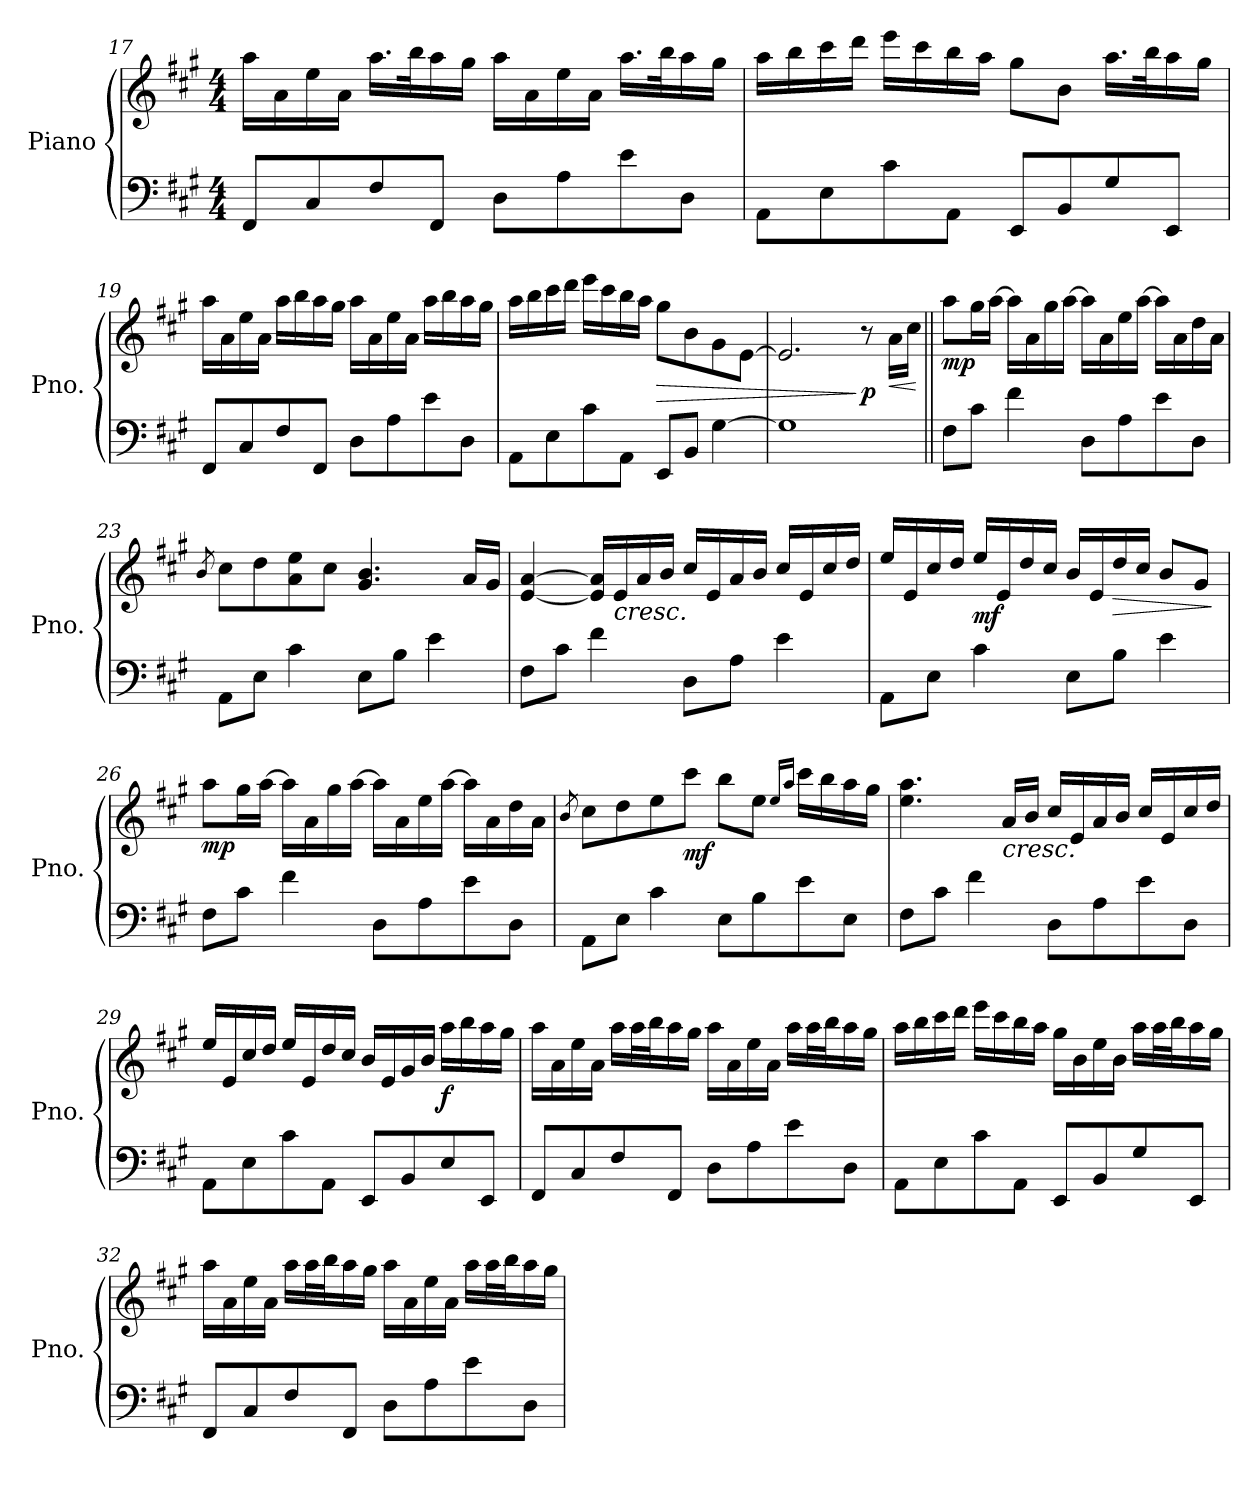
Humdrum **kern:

**kern	**kern	**dynam
*part1	*part1	*part1
*staff2	*staff1	*staff1/2
*I"Piano	*	*
*I'Pno.	*	*
*clefF4	*clefG2	*
*k[f#c#g#]	*k[f#c#g#]	*
*M4/4	*M4/4	*
=17	=17	=17
8FF#/L	16aa\LL	.
.	16a\	.
8C#/	16ee\	.
.	16a\JJ	.
8F#/	16.aa\LL	.
.	32bb\K	.
8FF#/J	16aa\	.
.	16gg#\JJ	.
8D\L	16aa\LL	.
.	16a\	.
8A\	16ee\	.
.	16a\JJ	.
8e\	16.aa\LL	.
.	32bb\K	.
8D\J	16aa\	.
.	16gg#\JJ	.
!!LO:LB:g=z
=18	=18	=18
8AA\L	16aa\LL	.
.	16bb\	.
8E\	16ccc#\	.
.	16ddd\JJ	.
8c#\	16eee\LL	.
.	16ccc#\	.
8AA\J	16bb\	.
.	16aa\JJ	.
8EE/L	8gg#\L	.
8BB/	8b\J	.
8G#/	16.aa\LL	.
.	32bb\K	.
8EE/J	16aa\	.
.	16gg#\JJ	.
=19	=19	=19
8FF#/L	16aa\LL	.
.	16a\	.
8C#/	16ee\	.
.	16a\JJ	.
8F#/	16aa\LL	.
.	16bb\	.
8FF#/J	16aa\	.
.	16gg#\JJ	.
8D\L	16aa\LL	.
.	16a\	.
8A\	16ee\	.
.	16a\JJ	.
8e\	16aa\LL	.
.	16bb\	.
8D\J	16aa\	.
.	16gg#\JJ	.
!!LO:LB:g=z
=20	=20	=20
8AA\L	16aa\LL	.
.	16bb\	.
8E\	16ccc#\	.
.	16ddd\JJ	.
8c#\	16eee\LL	.
.	16ccc#\	.
8AA\J	16bb\	.
.	16aa\JJ	.
!	!	!LO:HP:b
8EE/L	8gg#\L	>
8BB/J	8b\	.
[4G#\	8g#\	.
.	[8e\J	.
=21	=21	=21
1G#]	2.e/]	.
!	!	!LO:DY:n=1:b
.	8r	] p
!	!	!LO:HP:b
.	16a\LL	<
.	16cc#\JJ	.
.	.	[
=22||	=22||	=22||
!	!	!LO:DY:b
8F#\L	8aa\L	mp
8c#\J	16gg#\L	.
.	[16aa\JJ	.
4f#\	16aa\LL]	.
.	16a\	.
.	16gg#\	.
.	[16aa\JJ	.
8D\L	16aa\LL]	.
.	16a\	.
8A\	16ee\	.
.	[16aa\JJ	.
8e\	16aa\LL]	.
.	16a\	.
8D\J	16dd\	.
.	16a\JJ	.
!!LO:LB:g=z
=23	=23	=23
.	8qb/	.
8AA\L	8cc#\L	.
8E\J	8dd\	.
4c#\	8a\ 8ee\	.
.	8cc#\J	.
8E\L	4.g#/ 4.b/	.
8B\J	.	.
4e\	.	.
.	16a/LL	.
.	16g#/JJ	.
=24	=24	=24
8F#\L	[4e/ [4a/	.
8c#\J	.	.
4f#\	16e/] 16a/]LL	.
!	!	!LO:HP:b
.	16e/	<
.	16a/	.
.	16b/JJ	.
8D\L	16cc#/LL	.
.	16e/	.
8A\J	16a/	.
.	16b/JJ	.
4e\	16cc#/LL	.
.	16e/	.
.	16cc#/	.
.	16dd/JJ	.
=25	=25	=25
8AA\L	16ee/LL	.
.	16e/	.
8E\J	16cc#/	.
.	16dd/JJ	.
!	!	!LO:DY:b
4c#\	16ee/LL	mf
.	16e/	[
.	16dd/	.
.	16cc#/JJ	.
8E\L	16b/LL	.
.	16e/	.
!	!	!LO:HP:b
8B\J	16dd/	>
.	16cc#/JJ	.
4e\	8b/L	.
.	8g#/J	.
.	.	]
!!LO:LB:g=z
=26	=26	=26
!	!	!LO:DY:b
8F#\L	8aa\L	mp
8c#\J	16gg#\L	.
.	[16aa\JJ	.
4f#\	16aa\LL]	.
.	16a\	.
.	16gg#\	.
.	[16aa\JJ	.
8D\L	16aa\LL]	.
.	16a\	.
8A\	16ee\	.
.	[16aa\JJ	.
8e\	16aa\LL]	.
.	16a\	.
8D\J	16dd\	.
.	16a\JJ	.
=27	=27	=27
.	8qb/	.
8AA\L	8cc#\L	.
8E\J	8dd\	.
4c#\	8ee\	.
!	!	!LO:DY:b
.	8ccc#\J	mf
8E\L	8bb\L	.
8B\	8ee\J	.
.	16qee/LL	.
.	16qaa/JJ	.
8e\	16ccc#\LL	.
.	16bb\	.
8E\J	16aa\	.
.	16gg#\JJ	.
=28	=28	=28
8F#\L	4.ee\ 4.aa\	.
8c#\J	.	.
4f#\	.	.
!	!	!LO:HP:b
.	16a/LL	<
.	16b/JJ	.
8D\L	16cc#/LL	.
.	16e/	.
8A\	16a/	.
.	16b/JJ	.
8e\	16cc#/LL	.
.	16e/	.
8D\J	16cc#/	.
.	16dd/JJ	.
!!LO:PB:g=z
=29	=29	=29
8AA\L	16ee/LL	.
.	16e/	.
8E\	16cc#/	.
.	16dd/JJ	.
8c#\	16ee/LL	.
.	16e/	.
8AA\J	16dd/	.
.	16cc#/JJ	.
8EE/L	16b/LL	.
.	16e/	.
8BB/	16g#/	.
.	16b/JJ	.
!	!	!LO:DY:b
8E/	16aa\LL	f
.	16bb\	[
8EE/J	16aa\	.
.	16gg#\JJ	.
=30	=30	=30
8FF#/L	16aa\LL	.
.	16a\	.
8C#/	16ee\	.
.	16a\JJ	.
8F#/	16aa\LL	.
.	32aa\L	.
.	32bb\J	.
8FF#/J	16aa\	.
.	16gg#\JJ	.
8D\L	16aa\LL	.
.	16a\	.
8A\	16ee\	.
.	16a\JJ	.
8e\	16aa\LL	.
.	32aa\L	.
.	32bb\J	.
8D\J	16aa\	.
.	16gg#\JJ	.
!!LO:PB:g=z
=31	=31	=31
8AA\L	16aa\LL	.
.	16bb\	.
8E\	16ccc#\	.
.	16ddd\JJ	.
8c#\	16eee\LL	.
.	16ccc#\	.
8AA\J	16bb\	.
.	16aa\JJ	.
8EE/L	16gg#\LL	.
.	16b\	.
8BB/	16ee\	.
.	16b\JJ	.
8G#/	16aa\LL	.
.	32aa\L	.
.	32bb\J	.
8EE/J	16aa\	.
.	16gg#\JJ	.
=32	=32	=32
8FF#/L	16aa\LL	.
.	16a\	.
8C#/	16ee\	.
.	16a\JJ	.
8F#/	16aa\LL	.
.	32aa\L	.
.	32bb\J	.
8FF#/J	16aa\	.
.	16gg#\JJ	.
8D\L	16aa\LL	.
.	16a\	.
8A\	16ee\	.
.	16a\JJ	.
8e\	16aa\LL	.
.	32aa\L	.
.	32bb\J	.
8D\J	16aa\	.
.	16gg#\JJ	.
=	=	=
*-	*-	*-
